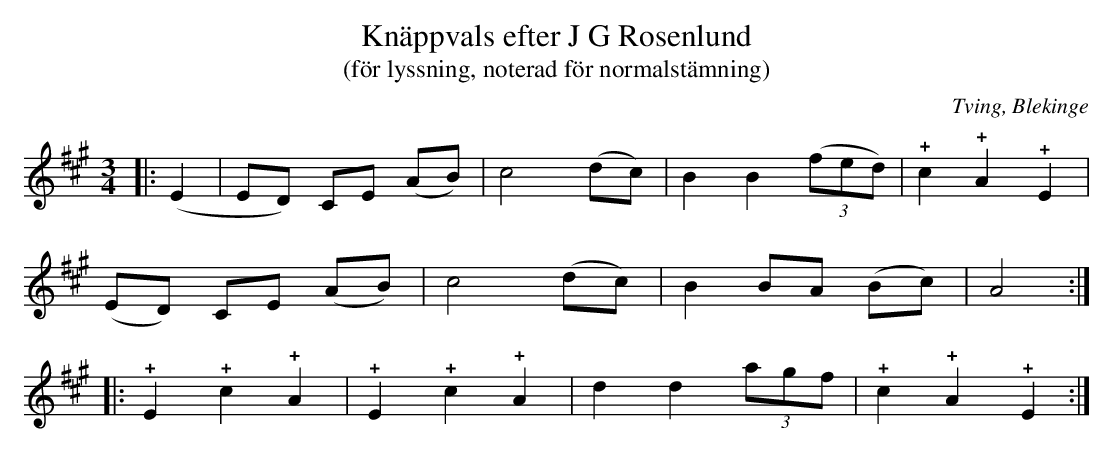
X:1
T:Knäppvals efter J G Rosenlund
T:(för lyssning, noterad för normalstämning)
O:Tving, Blekinge
M:3/4
L:1/4
Q:160
K:A
|: (E | E/D/) C/E/ (A/B/) | c2 (d/c/) | B B ((3f/e/d/) | !+!c !+!A !+!E |
 (E/D/) C/E/ (A/B/) | c2 (d/c/) | B B/A/ (B/c/) | A2 :|
|: !+!E !+!c !+!A | !+!E !+!c !+!A | d d (3a/g/f/ | !+!c !+!A !+!E :|
